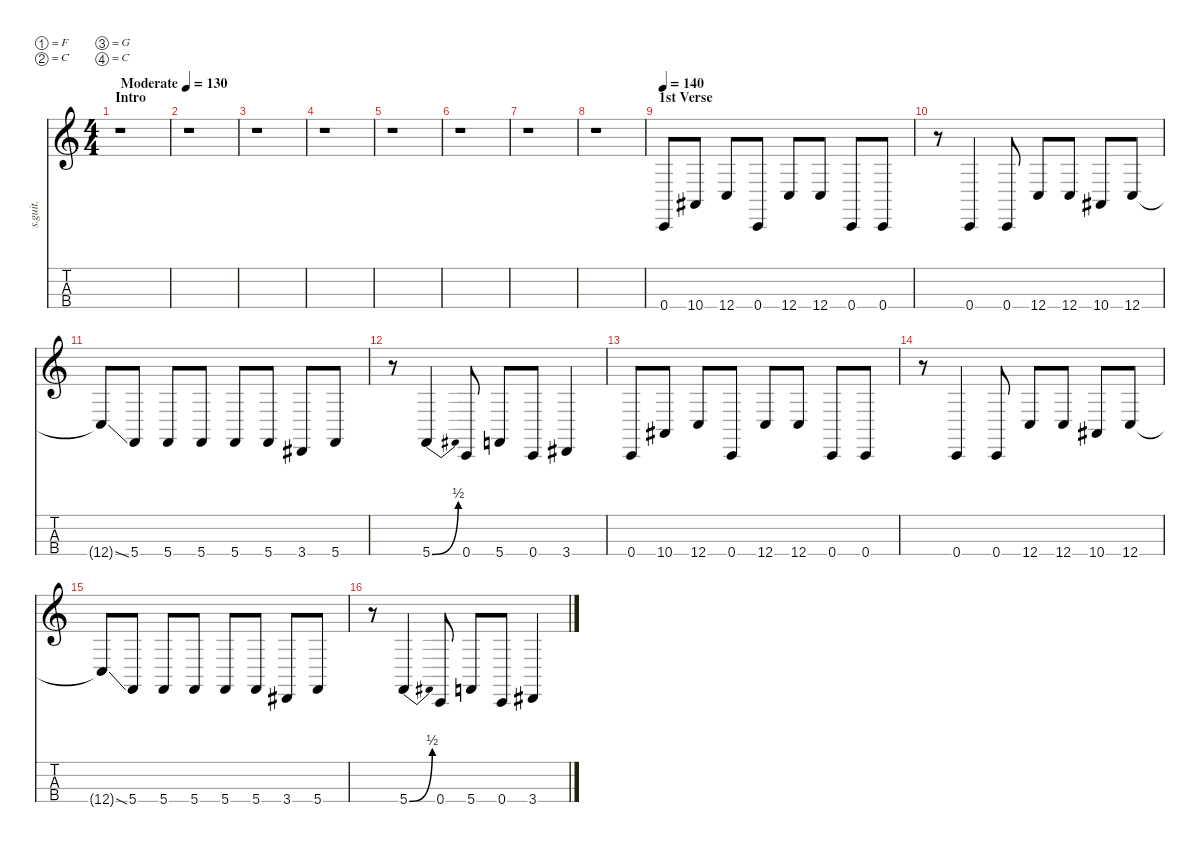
\defaultSystemsLayout 4
\hideDynamics
\bracketExtendMode nobrackets
\track ("Chi Cheng" "s.guit.") {instrument electricbassfinger}
\staff {score tabs}
\tuning (F2 C2 G1 C1)
\ts (4 4)
\beaming (8 2 2 2 2)
\section ("" "Intro")
\tempo (130 "Moderate")
\clef g2
\ks c
r.1{dy fff instrument electricbassfinger} |
r.1 |
r.1 |
r.1 |
r.1 |
r.1 |
r.1 |
r.1 |
\section ("" "1st Verse")
\tempo 140
0.4.8{lyrics (0 "") lyrics (1 "") lyrics (2 "") lyrics (3 "") lyrics (4 "")} 10.4{acc #}.8{lyrics (0 "") lyrics (1 "") lyrics (2 "") lyrics (3 "") lyrics (4 "")} 12.4.8{lyrics (0 "") lyrics (1 "") lyrics (2 "") lyrics (3 "") lyrics (4 "")} 0.4.8{lyrics (0 "") lyrics (1 "") lyrics (2 "") lyrics (3 "") lyrics (4 "")} 12.4.8{lyrics (0 "") lyrics (1 "") lyrics (2 "") lyrics (3 "") lyrics (4 "")} 12.4.8{lyrics (0 "") lyrics (1 "") lyrics (2 "") lyrics (3 "") lyrics (4 "")} 0.4.8{lyrics (0 "") lyrics (1 "") lyrics (2 "") lyrics (3 "") lyrics (4 "")} 0.4.8{lyrics (0 "") lyrics (1 "") lyrics (2 "") lyrics (3 "") lyrics (4 "")} |
r.8 0.4.4{lyrics (0 "") lyrics (1 "") lyrics (2 "") lyrics (3 "") lyrics (4 "")} 0.4.8{lyrics (0 "") lyrics (1 "") lyrics (2 "") lyrics (3 "") lyrics (4 "")} 12.4.8{lyrics (0 "") lyrics (1 "") lyrics (2 "") lyrics (3 "") lyrics (4 "")} 12.4.8{lyrics (0 "") lyrics (1 "") lyrics (2 "") lyrics (3 "") lyrics (4 "")} 10.4{acc #}.8{lyrics (0 "") lyrics (1 "") lyrics (2 "") lyrics (3 "") lyrics (4 "")} 12.4.8{lyrics (0 "") lyrics (1 "") lyrics (2 "") lyrics (3 "") lyrics (4 "")} |
12.4{ss t}.8{lyrics (0 "") lyrics (1 "") lyrics (2 "") lyrics (3 "") lyrics (4 "")} 5.4.8{lyrics (0 "") lyrics (1 "") lyrics (2 "") lyrics (3 "") lyrics (4 "")} 5.4.8{lyrics (0 "") lyrics (1 "") lyrics (2 "") lyrics (3 "") lyrics (4 "")} 5.4.8{lyrics (0 "") lyrics (1 "") lyrics (2 "") lyrics (3 "") lyrics (4 "")} 5.4.8{lyrics (0 "") lyrics (1 "") lyrics (2 "") lyrics (3 "") lyrics (4 "")} 5.4.8{lyrics (0 "") lyrics (1 "") lyrics (2 "") lyrics (3 "") lyrics (4 "")} 3.4{acc #}.8{lyrics (0 "") lyrics (1 "") lyrics (2 "") lyrics (3 "") lyrics (4 "")} 5.4.8{lyrics (0 "") lyrics (1 "") lyrics (2 "") lyrics (3 "") lyrics (4 "")} |
r.8 5.4{be (bend 0 0 13.799999999999999 2)}.4{lyrics (0 "") lyrics (1 "") lyrics (2 "") lyrics (3 "") lyrics (4 "")} 0.4.8{lyrics (0 "") lyrics (1 "") lyrics (2 "") lyrics (3 "") lyrics (4 "")} 5.4.8{lyrics (0 "") lyrics (1 "") lyrics (2 "") lyrics (3 "") lyrics (4 "")} 0.4.8{lyrics (0 "") lyrics (1 "") lyrics (2 "") lyrics (3 "") lyrics (4 "")} 3.4{acc #}.4{lyrics (0 "") lyrics (1 "") lyrics (2 "") lyrics (3 "") lyrics (4 "")} |
0.4.8{lyrics (0 "") lyrics (1 "") lyrics (2 "") lyrics (3 "") lyrics (4 "")} 10.4{acc #}.8{lyrics (0 "") lyrics (1 "") lyrics (2 "") lyrics (3 "") lyrics (4 "")} 12.4.8{lyrics (0 "") lyrics (1 "") lyrics (2 "") lyrics (3 "") lyrics (4 "")} 0.4.8{lyrics (0 "") lyrics (1 "") lyrics (2 "") lyrics (3 "") lyrics (4 "")} 12.4.8{lyrics (0 "") lyrics (1 "") lyrics (2 "") lyrics (3 "") lyrics (4 "")} 12.4.8{lyrics (0 "") lyrics (1 "") lyrics (2 "") lyrics (3 "") lyrics (4 "")} 0.4.8{lyrics (0 "") lyrics (1 "") lyrics (2 "") lyrics (3 "") lyrics (4 "")} 0.4.8{lyrics (0 "") lyrics (1 "") lyrics (2 "") lyrics (3 "") lyrics (4 "")} |
r.8 0.4.4{lyrics (0 "") lyrics (1 "") lyrics (2 "") lyrics (3 "") lyrics (4 "")} 0.4.8{lyrics (0 "") lyrics (1 "") lyrics (2 "") lyrics (3 "") lyrics (4 "")} 12.4.8{lyrics (0 "") lyrics (1 "") lyrics (2 "") lyrics (3 "") lyrics (4 "")} 12.4.8{lyrics (0 "") lyrics (1 "") lyrics (2 "") lyrics (3 "") lyrics (4 "")} 10.4{acc #}.8{lyrics (0 "") lyrics (1 "") lyrics (2 "") lyrics (3 "") lyrics (4 "")} 12.4.8{lyrics (0 "") lyrics (1 "") lyrics (2 "") lyrics (3 "") lyrics (4 "")} |
12.4{ss t}.8{lyrics (0 "") lyrics (1 "") lyrics (2 "") lyrics (3 "") lyrics (4 "")} 5.4.8{lyrics (0 "") lyrics (1 "") lyrics (2 "") lyrics (3 "") lyrics (4 "")} 5.4.8{lyrics (0 "") lyrics (1 "") lyrics (2 "") lyrics (3 "") lyrics (4 "")} 5.4.8{lyrics (0 "") lyrics (1 "") lyrics (2 "") lyrics (3 "") lyrics (4 "")} 5.4.8{lyrics (0 "") lyrics (1 "") lyrics (2 "") lyrics (3 "") lyrics (4 "")} 5.4.8{lyrics (0 "") lyrics (1 "") lyrics (2 "") lyrics (3 "") lyrics (4 "")} 3.4{acc #}.8{lyrics (0 "") lyrics (1 "") lyrics (2 "") lyrics (3 "") lyrics (4 "")} 5.4.8{lyrics (0 "") lyrics (1 "") lyrics (2 "") lyrics (3 "") lyrics (4 "")} |
r.8 5.4{be (bend 0 0 13.799999999999999 2)}.4{lyrics (0 "") lyrics (1 "") lyrics (2 "") lyrics (3 "") lyrics (4 "")} 0.4.8{lyrics (0 "") lyrics (1 "") lyrics (2 "") lyrics (3 "") lyrics (4 "")} 5.4.8{lyrics (0 "") lyrics (1 "") lyrics (2 "") lyrics (3 "") lyrics (4 "")} 0.4.8{lyrics (0 "") lyrics (1 "") lyrics (2 "") lyrics (3 "") lyrics (4 "")} 3.4{acc #}.4{lyrics (0 "") lyrics (1 "") lyrics (2 "") lyrics (3 "") lyrics (4 "")}
